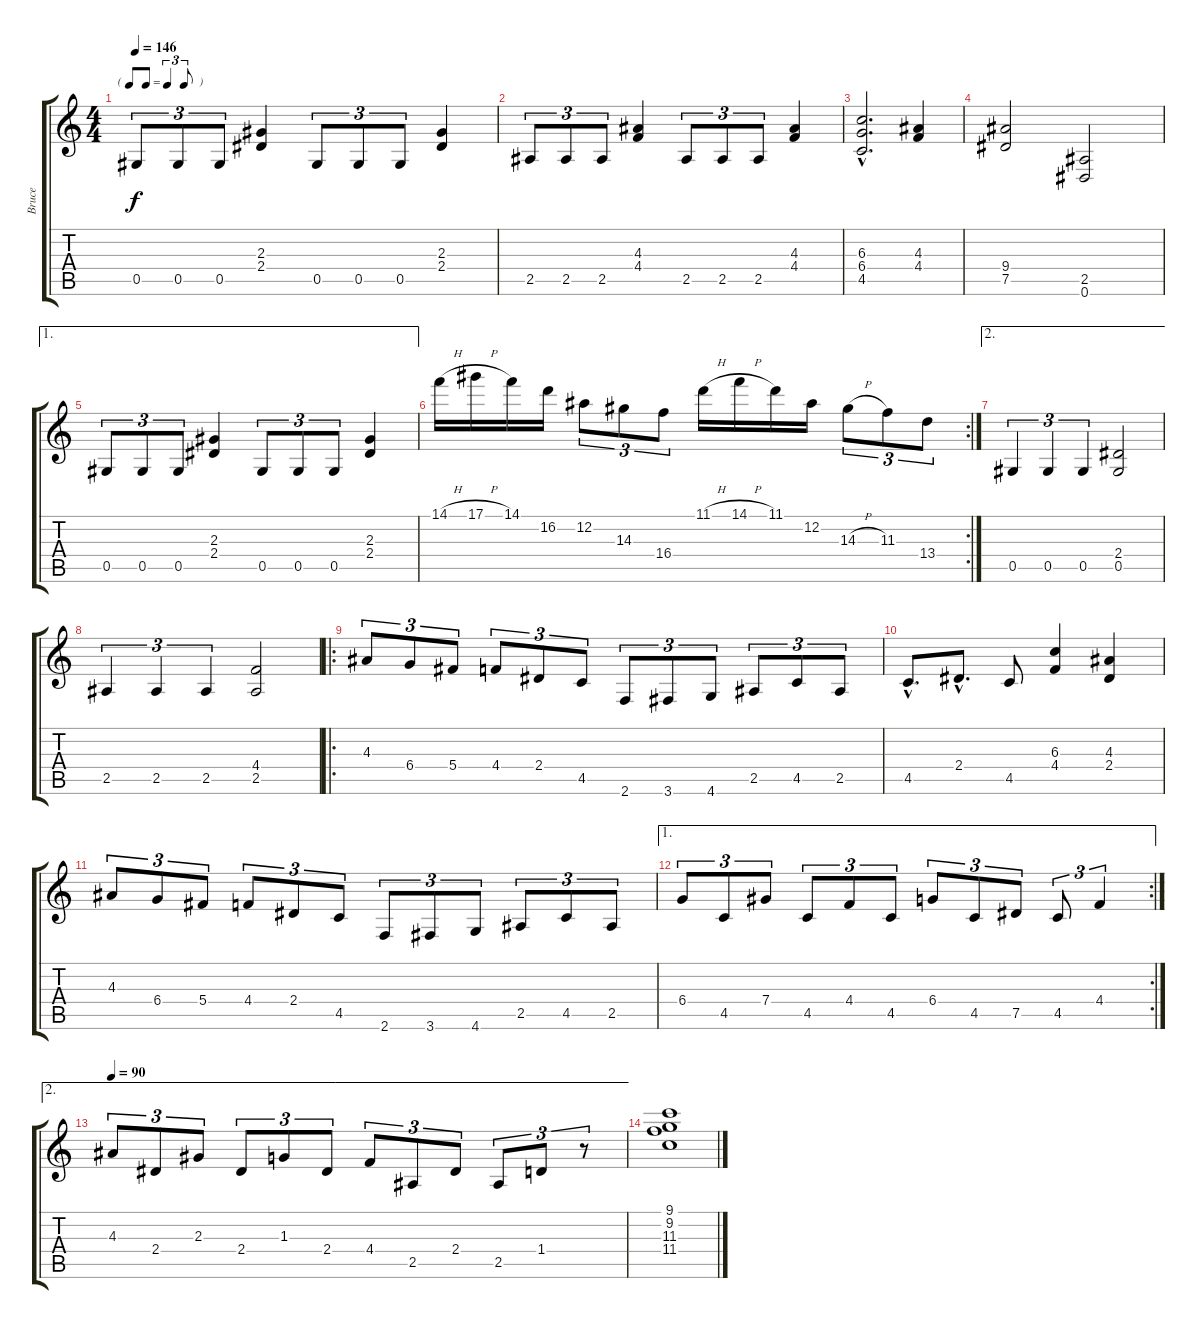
\track ("Bruce" "Bruce") {instrument distortionguitar}
\staff {score tabs}
\tuning (Eb4 Bb3 Gb3 Db3 Ab2 Eb2) {hide}
\ts (4 4)
\tf triplet8th
\tempo 146
\clef g2
\ks c
0.5.8{tu (3 2) dy f} 0.5.8{tu (3 2)} 0.5.8{tu (3 2)} (2.3 2.4).4 0.5.8{tu (3 2)} 0.5.8{tu (3 2)} 0.5.8{tu (3 2)} (2.3 2.4).4 |
2.5.8{tu (3 2)} 2.5.8{tu (3 2)} 2.5.8{tu (3 2)} (4.3 4.4).4 2.5.8{tu (3 2)} 2.5.8{tu (3 2)} 2.5.8{tu (3 2)} (4.3 4.4).4 |
(6.3{hac} 6.4{hac} 4.5{hac}).2{d} (4.3 4.4).4 |
(9.4 7.5).2 (2.5 0.6).2 |
\ae 1
0.5.8{tu (3 2)} 0.5.8{tu (3 2)} 0.5.8{tu (3 2)} (2.3 2.4).4 0.5.8{tu (3 2)} 0.5.8{tu (3 2)} 0.5.8{tu (3 2)} (2.3 2.4).4 |
\rc 2
14.1{h}.16 17.1{h}.16 14.1.16 16.2.16 12.2.8{tu (3 2)} 14.3.8{tu (3 2)} 16.4.8{tu (3 2)} 11.1{h}.16 14.1{h}.16 11.1.16 12.2.16 14.3{h}.8{tu (3 2)} 11.3.8{tu (3 2)} 13.4.8{tu (3 2)} |
\ae 2
0.5.4{tu (3 2)} 0.5.4{tu (3 2)} 0.5.4{tu (3 2)} (2.4 0.5).2 |
2.5.4{tu (3 2)} 2.5.4{tu (3 2)} 2.5.4{tu (3 2)} (4.4 2.5).2 |
\ro
4.3.8{tu (3 2)} 6.4.8{tu (3 2)} 5.4.8{tu (3 2)} 4.4.8{tu (3 2)} 2.4.8{tu (3 2)} 4.5.8{tu (3 2)} 2.6.8{tu (3 2)} 3.6.8{tu (3 2)} 4.6.8{tu (3 2)} 2.5.8{tu (3 2)} 4.5.8{tu (3 2)} 2.5.8{tu (3 2)} |
4.5{hac}.8{d} 2.4{hac}.8{d} 4.5.8 (6.3 4.4).4 (4.3 2.4).4 |
4.3.8{tu (3 2)} 6.4.8{tu (3 2)} 5.4.8{tu (3 2)} 4.4.8{tu (3 2)} 2.4.8{tu (3 2)} 4.5.8{tu (3 2)} 2.6.8{tu (3 2)} 3.6.8{tu (3 2)} 4.6.8{tu (3 2)} 2.5.8{tu (3 2)} 4.5.8{tu (3 2)} 2.5.8{tu (3 2)} |
\ae 1
\rc 2
6.4.8{tu (3 2)} 4.5.8{tu (3 2)} 7.4.8{tu (3 2)} 4.5.8{tu (3 2)} 4.4.8{tu (3 2)} 4.5.8{tu (3 2)} 6.4.8{tu (3 2)} 4.5.8{tu (3 2)} 7.5.8{tu (3 2)} 4.5.8{tu (3 2)} 4.4.4{tu (3 2)} |
\ae 2
\tempo 90
4.3.8{tu (3 2)} 2.4.8{tu (3 2)} 2.3.8{tu (3 2)} 2.4.8{tu (3 2)} 1.3.8{tu (3 2)} 2.4.8{tu (3 2)} 4.4.8{tu (3 2)} 2.5.8{tu (3 2)} 2.4.8{tu (3 2)} 2.5.8{tu (3 2)} 1.4.8{tu (3 2)} r.8{tu (3 2)} |
(9.1 9.2 11.3 11.4).1
